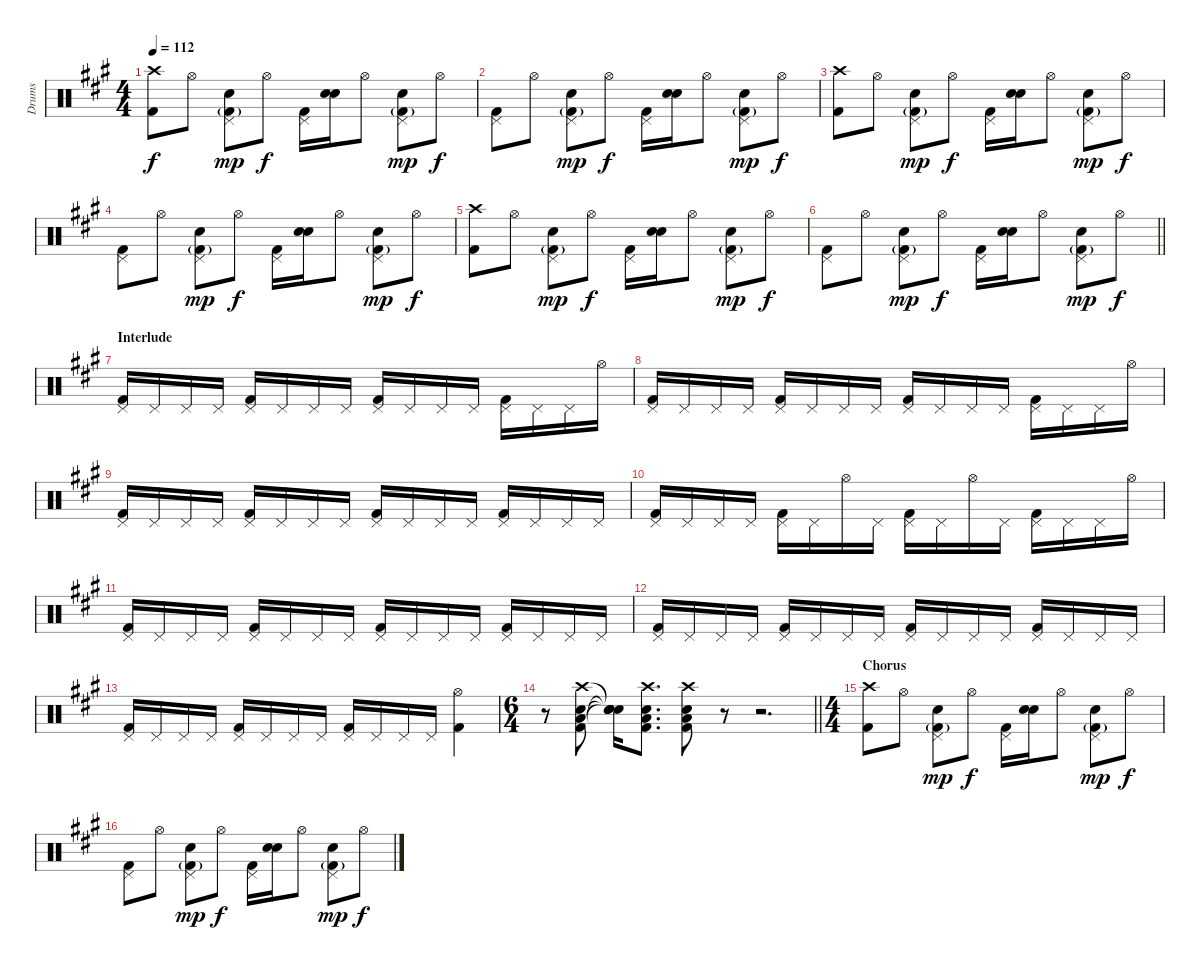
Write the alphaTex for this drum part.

\track ("Drums" "Drums") {instrument percussion}
\staff {score}
\articulation defaults
\ts (4 4)
\tempo 112
\clef neutral
\ks a
("Crash high (hit)" "Kick (hit) 2").8{dy f} "Hi-Hat (open)".8 ("Pedal Hi-Hat (hit)" "Electric Snare (hit)" "Kick (hit) 2"{g}).8{dy mp} "Hi-Hat (open)".8{dy f} ("Pedal Hi-Hat (hit)" "Kick (hit) 2").16 ("Snare (hit)"{x} "Electric Snare (hit)").16 "Hi-Hat (open)".8 ("Pedal Hi-Hat (hit)" "Electric Snare (hit)" "Kick (hit) 2"{g}).8{dy mp} "Hi-Hat (open)".8{dy f} |
("Pedal Hi-Hat (hit)" "Kick (hit) 2").8 "Hi-Hat (open)".8 ("Pedal Hi-Hat (hit)" "Electric Snare (hit)" "Kick (hit) 2"{g}).8{dy mp} "Hi-Hat (open)".8{dy f} ("Pedal Hi-Hat (hit)" "Kick (hit) 2").16 ("Snare (hit)"{x} "Electric Snare (hit)").16 "Hi-Hat (open)".8 ("Pedal Hi-Hat (hit)" "Electric Snare (hit)" "Kick (hit) 2"{g}).8{dy mp} "Hi-Hat (open)".8{dy f} |
("Crash high (hit)" "Kick (hit) 2").8 "Hi-Hat (open)".8 ("Pedal Hi-Hat (hit)" "Electric Snare (hit)" "Kick (hit) 2"{g}).8{dy mp} "Hi-Hat (open)".8{dy f} ("Pedal Hi-Hat (hit)" "Kick (hit) 2").16 ("Snare (hit)"{x} "Electric Snare (hit)").16 "Hi-Hat (open)".8 ("Pedal Hi-Hat (hit)" "Electric Snare (hit)" "Kick (hit) 2"{g}).8{dy mp} "Hi-Hat (open)".8{dy f} |
("Pedal Hi-Hat (hit)" "Kick (hit) 2").8 "Hi-Hat (open)".8 ("Pedal Hi-Hat (hit)" "Electric Snare (hit)" "Kick (hit) 2"{g}).8{dy mp} "Hi-Hat (open)".8{dy f} ("Pedal Hi-Hat (hit)" "Kick (hit) 2").16 ("Snare (hit)"{x} "Electric Snare (hit)").16 "Hi-Hat (open)".8 ("Pedal Hi-Hat (hit)" "Electric Snare (hit)" "Kick (hit) 2"{g}).8{dy mp} "Hi-Hat (open)".8{dy f} |
("Crash high (hit)" "Kick (hit) 2").8 "Hi-Hat (open)".8 ("Pedal Hi-Hat (hit)" "Electric Snare (hit)" "Kick (hit) 2"{g}).8{dy mp} "Hi-Hat (open)".8{dy f} ("Pedal Hi-Hat (hit)" "Kick (hit) 2").16 ("Snare (hit)"{x} "Electric Snare (hit)").16 "Hi-Hat (open)".8 ("Pedal Hi-Hat (hit)" "Electric Snare (hit)" "Kick (hit) 2"{g}).8{dy mp} "Hi-Hat (open)".8{dy f} |
\barLineRight lightlight
("Pedal Hi-Hat (hit)" "Kick (hit) 2").8 "Hi-Hat (open)".8 ("Pedal Hi-Hat (hit)" "Electric Snare (hit)" "Kick (hit) 2"{g}).8{dy mp} "Hi-Hat (open)".8{dy f} ("Pedal Hi-Hat (hit)" "Kick (hit) 2").16 ("Snare (hit)"{x} "Electric Snare (hit)").16 "Hi-Hat (open)".8 ("Pedal Hi-Hat (hit)" "Electric Snare (hit)" "Kick (hit) 2"{g}).8{dy mp} "Hi-Hat (open)".8{dy f} |
\section ("" "Interlude")
("Pedal Hi-Hat (hit)" "Kick (hit) 2").16 "Pedal Hi-Hat (hit)".16 "Pedal Hi-Hat (hit)".16 "Pedal Hi-Hat (hit)".16 ("Pedal Hi-Hat (hit)" "Kick (hit) 2").16 "Pedal Hi-Hat (hit)".16 "Pedal Hi-Hat (hit)".16 "Pedal Hi-Hat (hit)".16 ("Pedal Hi-Hat (hit)" "Kick (hit) 2").16 "Pedal Hi-Hat (hit)".16 "Pedal Hi-Hat (hit)".16 "Pedal Hi-Hat (hit)".16 ("Pedal Hi-Hat (hit)" "Kick (hit) 2").16 "Pedal Hi-Hat (hit)".16 "Pedal Hi-Hat (hit)".16 "Hi-Hat (open)".16 |
("Pedal Hi-Hat (hit)" "Kick (hit) 2").16 "Pedal Hi-Hat (hit)".16 "Pedal Hi-Hat (hit)".16 "Pedal Hi-Hat (hit)".16 ("Pedal Hi-Hat (hit)" "Kick (hit) 2").16 "Pedal Hi-Hat (hit)".16 "Pedal Hi-Hat (hit)".16 "Pedal Hi-Hat (hit)".16 ("Pedal Hi-Hat (hit)" "Kick (hit) 2").16 "Pedal Hi-Hat (hit)".16 "Pedal Hi-Hat (hit)".16 "Pedal Hi-Hat (hit)".16 ("Pedal Hi-Hat (hit)" "Kick (hit) 2").16 "Pedal Hi-Hat (hit)".16 "Pedal Hi-Hat (hit)".16 "Hi-Hat (open)".16 |
("Pedal Hi-Hat (hit)" "Kick (hit) 2").16 "Pedal Hi-Hat (hit)".16 "Pedal Hi-Hat (hit)".16 "Pedal Hi-Hat (hit)".16 ("Pedal Hi-Hat (hit)" "Kick (hit) 2").16 "Pedal Hi-Hat (hit)".16 "Pedal Hi-Hat (hit)".16 "Pedal Hi-Hat (hit)".16 ("Pedal Hi-Hat (hit)" "Kick (hit) 2").16 "Pedal Hi-Hat (hit)".16 "Pedal Hi-Hat (hit)".16 "Pedal Hi-Hat (hit)".16 ("Pedal Hi-Hat (hit)" "Kick (hit) 2").16 "Pedal Hi-Hat (hit)".16 "Pedal Hi-Hat (hit)".16 "Pedal Hi-Hat (hit)".16 |
("Pedal Hi-Hat (hit)" "Kick (hit) 2").16 "Pedal Hi-Hat (hit)".16 "Pedal Hi-Hat (hit)".16 "Pedal Hi-Hat (hit)".16 ("Pedal Hi-Hat (hit)" "Kick (hit) 2").16 "Pedal Hi-Hat (hit)".16 "Hi-Hat (open)".16 "Pedal Hi-Hat (hit)".16 ("Pedal Hi-Hat (hit)" "Kick (hit) 2").16 "Pedal Hi-Hat (hit)".16 "Hi-Hat (open)".16 "Pedal Hi-Hat (hit)".16 ("Pedal Hi-Hat (hit)" "Kick (hit) 2").16 "Pedal Hi-Hat (hit)".16 "Pedal Hi-Hat (hit)".16 "Hi-Hat (open)".16 |
("Pedal Hi-Hat (hit)" "Kick (hit) 2").16 "Pedal Hi-Hat (hit)".16 "Pedal Hi-Hat (hit)".16 "Pedal Hi-Hat (hit)".16 ("Pedal Hi-Hat (hit)" "Kick (hit) 2").16 "Pedal Hi-Hat (hit)".16 "Pedal Hi-Hat (hit)".16 "Pedal Hi-Hat (hit)".16 ("Pedal Hi-Hat (hit)" "Kick (hit) 2").16 "Pedal Hi-Hat (hit)".16 "Pedal Hi-Hat (hit)".16 "Pedal Hi-Hat (hit)".16 ("Pedal Hi-Hat (hit)" "Kick (hit) 2").16 "Pedal Hi-Hat (hit)".16 "Pedal Hi-Hat (hit)".16 "Pedal Hi-Hat (hit)".16 |
("Pedal Hi-Hat (hit)" "Kick (hit) 2").16 "Pedal Hi-Hat (hit)".16 "Pedal Hi-Hat (hit)".16 "Pedal Hi-Hat (hit)".16 ("Pedal Hi-Hat (hit)" "Kick (hit) 2").16 "Pedal Hi-Hat (hit)".16 "Pedal Hi-Hat (hit)".16 "Pedal Hi-Hat (hit)".16 ("Pedal Hi-Hat (hit)" "Kick (hit) 2").16 "Pedal Hi-Hat (hit)".16 "Pedal Hi-Hat (hit)".16 "Pedal Hi-Hat (hit)".16 ("Pedal Hi-Hat (hit)" "Kick (hit) 2").16 "Pedal Hi-Hat (hit)".16 "Pedal Hi-Hat (hit)".16 "Pedal Hi-Hat (hit)".16 |
("Pedal Hi-Hat (hit)" "Kick (hit) 2").16 "Pedal Hi-Hat (hit)".16 "Pedal Hi-Hat (hit)".16 "Pedal Hi-Hat (hit)".16 ("Pedal Hi-Hat (hit)" "Kick (hit) 2").16 "Pedal Hi-Hat (hit)".16 "Pedal Hi-Hat (hit)".16 "Pedal Hi-Hat (hit)".16 ("Pedal Hi-Hat (hit)" "Kick (hit) 2").16 "Pedal Hi-Hat (hit)".16 "Pedal Hi-Hat (hit)".16 "Pedal Hi-Hat (hit)".16 ("Hi-Hat (open)" "Kick (hit) 2").4 |
\ts (6 4)
\barLineRight lightlight
r.8 ("Crash high (hit)" "Low Floor Tom (hit)" "Electric Snare (hit)" "Kick (hit) 2").8{bd 240} ("Snare (hit)"{t} "Snare (hit)"{t} "Snare (hit)"{t} "Snare (hit)"{t}).16 ("Crash high (hit)" "Low Floor Tom (hit)" "Electric Snare (hit)" "Kick (hit) 2").8{d bd 240} ("Crash high (hit)" "Low Floor Tom (hit)" "Electric Snare (hit)" "Kick (hit) 2").8{bd 240} r.8 r.2{d} |
\ts (4 4)
\section ("" "Chorus")
("Crash high (hit)" "Kick (hit) 2").8 "Hi-Hat (open)".8 ("Pedal Hi-Hat (hit)" "Electric Snare (hit)" "Kick (hit) 2"{g}).8{dy mp} "Hi-Hat (open)".8{dy f} ("Pedal Hi-Hat (hit)" "Kick (hit) 2").16 ("Snare (hit)"{x} "Electric Snare (hit)").16 "Hi-Hat (open)".8 ("Pedal Hi-Hat (hit)" "Electric Snare (hit)" "Kick (hit) 2"{g}).8{dy mp} "Hi-Hat (open)".8{dy f} |
("Pedal Hi-Hat (hit)" "Kick (hit) 2").8 "Hi-Hat (open)".8 ("Pedal Hi-Hat (hit)" "Electric Snare (hit)" "Kick (hit) 2"{g}).8{dy mp} "Hi-Hat (open)".8{dy f} ("Pedal Hi-Hat (hit)" "Kick (hit) 2").16 ("Snare (hit)"{x} "Electric Snare (hit)").16 "Hi-Hat (open)".8 ("Pedal Hi-Hat (hit)" "Electric Snare (hit)" "Kick (hit) 2"{g}).8{dy mp} "Hi-Hat (open)".8{dy f}
